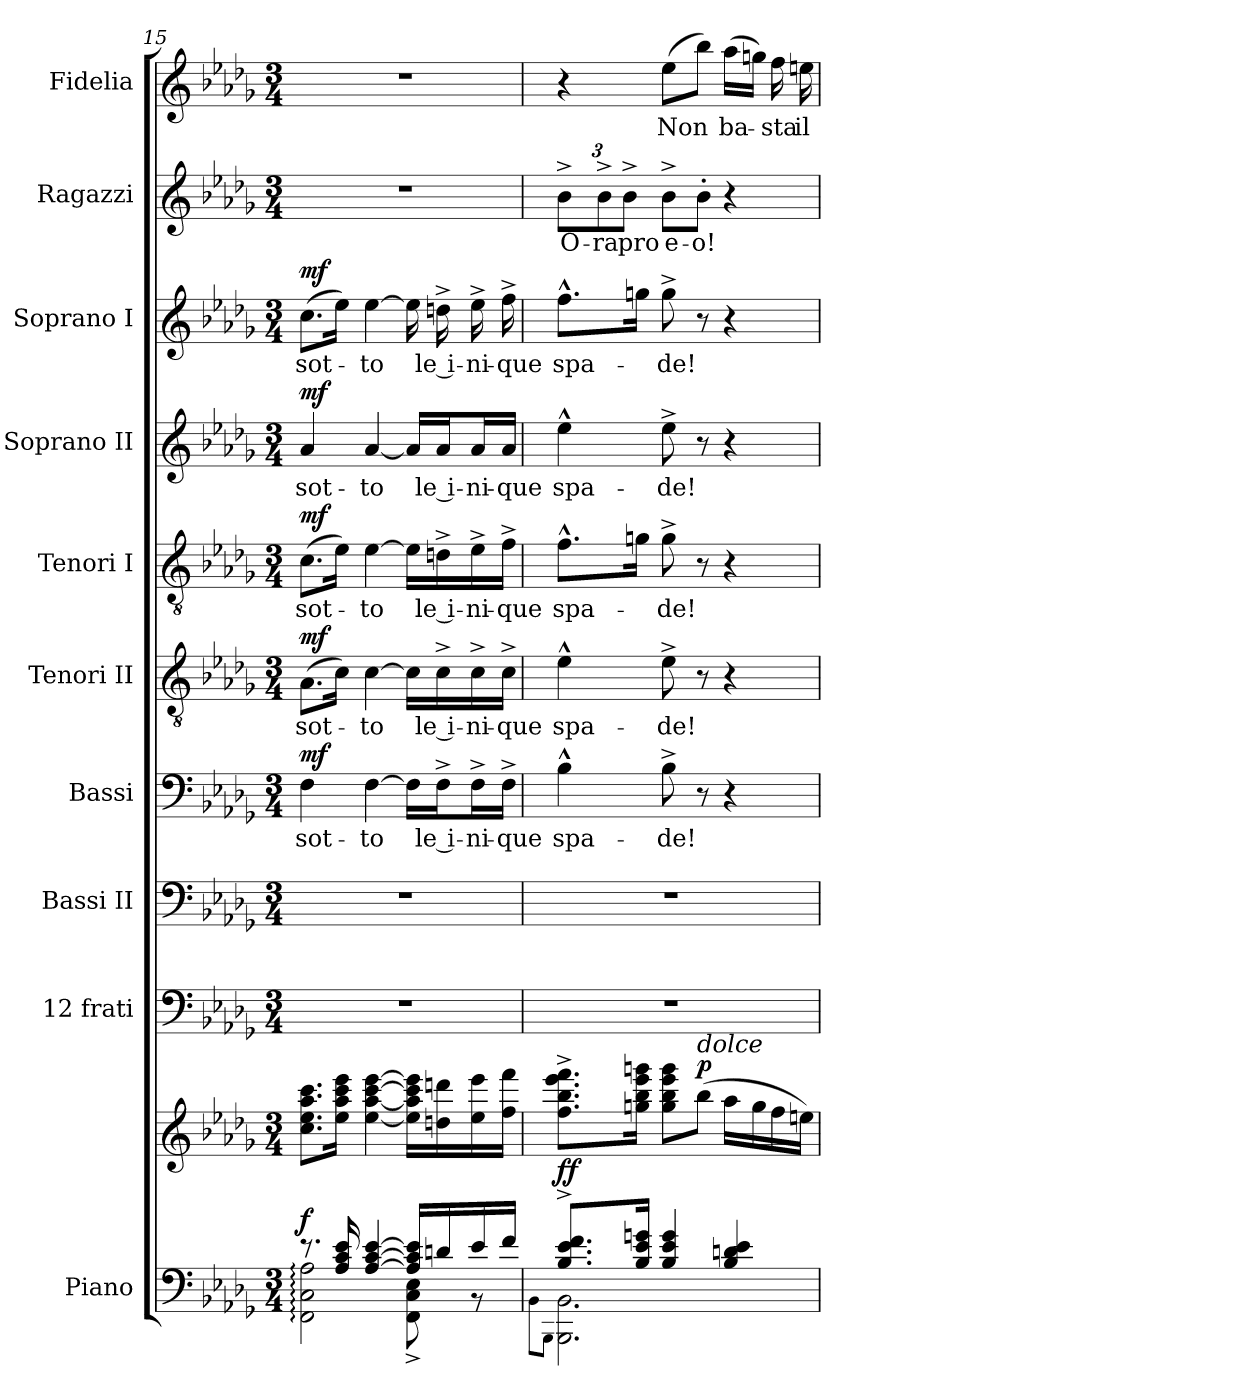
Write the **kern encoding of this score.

**kern	**kern	**dynam	**kern	**kern	**kern	**text	**dynam	**kern	**text	**dynam	**kern	**text	**dynam	**kern	**text	**dynam	**kern	**text	**dynam	**kern	**text	**kern	**text
*part10	*part10	*part10	*part9	*part8	*part7	*part7	*part7	*part6	*part6	*part6	*part5	*part5	*part5	*part4	*part4	*part4	*part3	*part3	*part3	*part2	*part2	*part1	*part1
*staff11	*staff10	*staff10/11	*staff9	*staff8	*staff7	*staff7	*staff7	*staff6	*staff6	*staff6	*staff5	*staff5	*staff5	*staff4	*staff4	*staff4	*staff3	*staff3	*staff3	*staff2	*staff2	*staff1	*staff1
*I"Piano	*	*	*I"12 frati	*I"Bassi II	*I"Bassi	*	*	*I"Tenori II	*	*	*I"Tenori I	*	*	*I"Soprano II	*	*	*I"Soprano I	*	*	*I"Ragazzi	*	*I"Fidelia	*
*I'Pno.	*	*	*I'12 f.	*I'B.II	*I'B.	*	*	*I'T.II	*	*	*I'T.I	*	*	*I'S.II	*	*	*I'S.I	*	*	*I'Rzi.	*	*I'F.	*
*clefF4	*clefG2	*	*clefF4	*clefF4	*clefF4	*	*	*clefGv2	*	*	*clefGv2	*	*	*clefG2	*	*	*clefG2	*	*	*clefG2	*	*clefG2	*
*k[b-e-a-d-g-]	*k[b-e-a-d-g-]	*	*k[b-e-a-d-g-]	*k[b-e-a-d-g-]	*k[b-e-a-d-g-]	*	*	*k[b-e-a-d-g-]	*	*	*k[b-e-a-d-g-]	*	*	*k[b-e-a-d-g-]	*	*	*k[b-e-a-d-g-]	*	*	*k[b-e-a-d-g-]	*	*k[b-e-a-d-g-]	*
*M3/4	*M3/4	*	*M3/4	*M3/4	*M3/4	*	*	*M3/4	*	*	*M3/4	*	*	*M3/4	*	*	*M3/4	*	*	*M3/4	*	*M3/4	*
=15	=15	=15	=15	=15	=15	=15	=15	=15	=15	=15	=15	=15	=15	=15	=15	=15	=15	=15	=15	=15	=15	=15	=15
*^	*	*	*	*	*	*	*	*	*	*	*	*	*	*	*	*	*	*	*	*	*	*	*
!	!	!	!LO:DY:a=2	!	!	!	!LO:LY:b	!LO:DY:a	!	!LO:LY:b	!LO:DY:a	!	!LO:LY:b	!LO:DY:a	!	!LO:LY:b	!LO:DY:a	!	!LO:LY:b	!LO:DY:a	!	!	!	!
8.r	2FF\: 2C\: 2A-\:	8.cc\ 8.ee-\ 8.aa-\ 8.ccc\L	f	2.r	2.r	4F\	sot-	mf	(>8.A-\L	sot-	mf	(>8.c\L	sot-	mf	4a-/	sot-	mf	(>8.cc\L	sot-	mf	2.r	.	2.r	.
16A-/ 16c/ 16e-/	.	16ee-\ 16aa-\ 16ccc\ 16eee-\Jk	.	.	.	.	.	.	16c\Jk)	.	.	16e-\Jk)	.	.	.	.	.	16ee-\Jk)	.	.	.	.	.	.
!	!	!	!	!	!	!	!LO:LY:b	!	!	!LO:LY:b	!	!	!LO:LY:b	!	!	!LO:LY:b	!	!	!LO:LY:b	!	!	!	!	!
[4A-/ [4c/ [4e-/	.	[4ee-\ [4aa-\ [4ccc\ [4eee-\	.	.	.	[4F\	-to	.	[4c\	-to	.	[4e-\	-to	.	[4a-/	-to	.	[4ee-\	-to	.	.	.	.	.
16A-/] 16c/] 16e-/]LL	8FF\^ 8C\^ 8E-\^	16ee-\] 16aa-\] 16ccc\] 16eee-\]LL	.	.	.	16F\LL]	.	.	16c\LL]	.	.	16e-\LL]	.	.	16a-/LL]	.	.	16ee-\]	.	.	.	.	.	.
!	!	!	!	!	!	!	!LO:LY:b	!	!	!LO:LY:b	!	!	!LO:LY:b	!	!	!LO:LY:b	!	!	!LO:LY:b	!	!	!	!	!
16dn/	.	16ddn\ 16dddn\	.	.	.	16F^\J	le i-	.	16c^\	le i-	.	16dn^\	le i-	.	16a-/J	le i-	.	16ddn^\	le i-	.	.	.	.	.
!	!	!	!	!	!	!	!LO:LY:b	!	!	!LO:LY:b	!	!	!LO:LY:b	!	!	!LO:LY:b	!	!	!LO:LY:b	!	!	!	!	!
16e-/	8r	16ee-\ 16eee-\	.	.	.	16F^\L	-ni-	.	16c^\	-ni-	.	16e-^\	-ni-	.	16a-/L	-ni-	.	16ee-^\	-ni-	.	.	.	.	.
!	!	!	!	!	!	!	!LO:LY:b	!	!	!LO:LY:b	!	!	!LO:LY:b	!	!	!LO:LY:b	!	!	!LO:LY:b	!	!	!	!	!
16f/JJ	.	16ff\ 16fff\JJ	.	.	.	16F^\JJ	-que	.	16c^\JJ	-que	.	16f^\JJ	-que	.	16a-/JJ	-que	.	16ff^\	-que	.	.	.	.	.
=16	=16	=16	=16	=16	=16	=16	=16	=16	=16	=16	=16	=16	=16	=16	=16	=16	=16	=16	=16	=16	=16	=16	=16	=16
.	8qBB-\L	.	.	.	.	.	.	.	.	.	.	.	.	.	.	.	.	.	.	.	.	.	.	.
.	8qBBB-\J	.	.	.	.	.	.	.	.	.	.	.	.	.	.	.	.	.	.	.	.	.	.	.
!	!	!	!LO:DY:a=2	!	!	!	!LO:LY:b	!	!	!LO:LY:b	!	!	!LO:LY:b	!	!	!LO:LY:b	!	!	!LO:LY:b	!	!	!LO:LY:b	!	!
8.B-/^ 8.e-/^ 8.f/^L	2.BBB-\ 2.BB-\	8.ff\^ 8.bb-\^ 8.eee-\^ 8.fff\^L	ff	2.r	2.r	4B-^^\	spa-	.	4e-^^\	spa-	.	8.f^^\L	spa-	.	4ee-^^\	spa-	.	8.ff^^\L	spa-	.	12b-^\L	O-	4r	.
!	!	!	!	!	!	!	!	!	!	!	!	!	!	!	!	!	!	!	!	!	!	!LO:LY:b	!	!
.	.	.	.	.	.	.	.	.	.	.	.	.	.	.	.	.	.	.	.	.	12b-^\	-ra	.	.
!	!	!	!	!	!	!	!	!	!	!	!	!	!	!	!	!	!	!	!	!	!	!LO:LY:b	!	!
.	.	.	.	.	.	.	.	.	.	.	.	.	.	.	.	.	.	.	.	.	12b-^\J	pro	.	.
16B-/ 16e-/ 16gn/Jk	.	16ggn\ 16bb-\ 16eee-\ 16gggn\Jk	.	.	.	.	.	.	.	.	.	16gn\Jk	.	.	.	.	.	16ggn\Jk	.	.	.	.	.	.
!	!	!	!	!	!	!	!LO:LY:b	!	!	!LO:LY:b	!	!	!LO:LY:b	!	!	!LO:LY:b	!	!	!LO:LY:b	!	!	!LO:LY:b	!	!LO:LY:b
4B-/ 4e-/ 4g/	.	8gg\ 8bb-\ 8eee-\ 8ggg\L	.	.	.	8B-^\	-de!	.	8e-^\	-de!	.	8g^\	-de!	.	8ee-^\	-de!	.	8gg^\	-de!	.	8b-^\L	e-	(>8ee-\L	Non
!	!	!LO:TX:a:i:t=dolce	!	!	!	!	!	!	!	!	!	!	!	!	!	!	!	!	!	!	!	!	!	!
!	!	!	!LO:DY:a	!	!	!	!	!	!	!	!	!	!	!	!	!	!	!	!	!	!	!LO:LY:b	!	!
.	.	(>8bb-\J	p	.	.	8r	.	.	8r	.	.	8r	.	.	8r	.	.	8r	.	.	8b-'\J	-o!	8bb-\J)	.
!	!	!	!	!	!	!	!	!	!	!	!	!	!	!	!	!	!	!	!	!	!	!	!	!LO:LY:b
4B-/ 4dn/ 4e-/	.	16aa-\LL	.	.	.	4r	.	.	4r	.	.	4r	.	.	4r	.	.	4r	.	.	4r	.	(>16aa-\LL	ba-
.	.	16gg\	.	.	.	.	.	.	.	.	.	.	.	.	.	.	.	.	.	.	.	.	16ggn\JJ)	.
!	!	!	!	!	!	!	!	!	!	!	!	!	!	!	!	!	!	!	!	!	!	!	!	!LO:LY:b
.	.	16ff\	.	.	.	.	.	.	.	.	.	.	.	.	.	.	.	.	.	.	.	.	16ff\	-sta
!	!	!	!	!	!	!	!	!	!	!	!	!	!	!	!	!	!	!	!	!	!	!	!	!LO:LY:b
.	.	16een\JJ)	.	.	.	.	.	.	.	.	.	.	.	.	.	.	.	.	.	.	.	.	16een\	il
*v	*v	*	*	*	*	*	*	*	*	*	*	*	*	*	*	*	*	*	*	*	*	*	*	*
=	=	=	=	=	=	=	=	=	=	=	=	=	=	=	=	=	=	=	=	=	=	=	=
*-	*-	*-	*-	*-	*-	*-	*-	*-	*-	*-	*-	*-	*-	*-	*-	*-	*-	*-	*-	*-	*-	*-	*-
